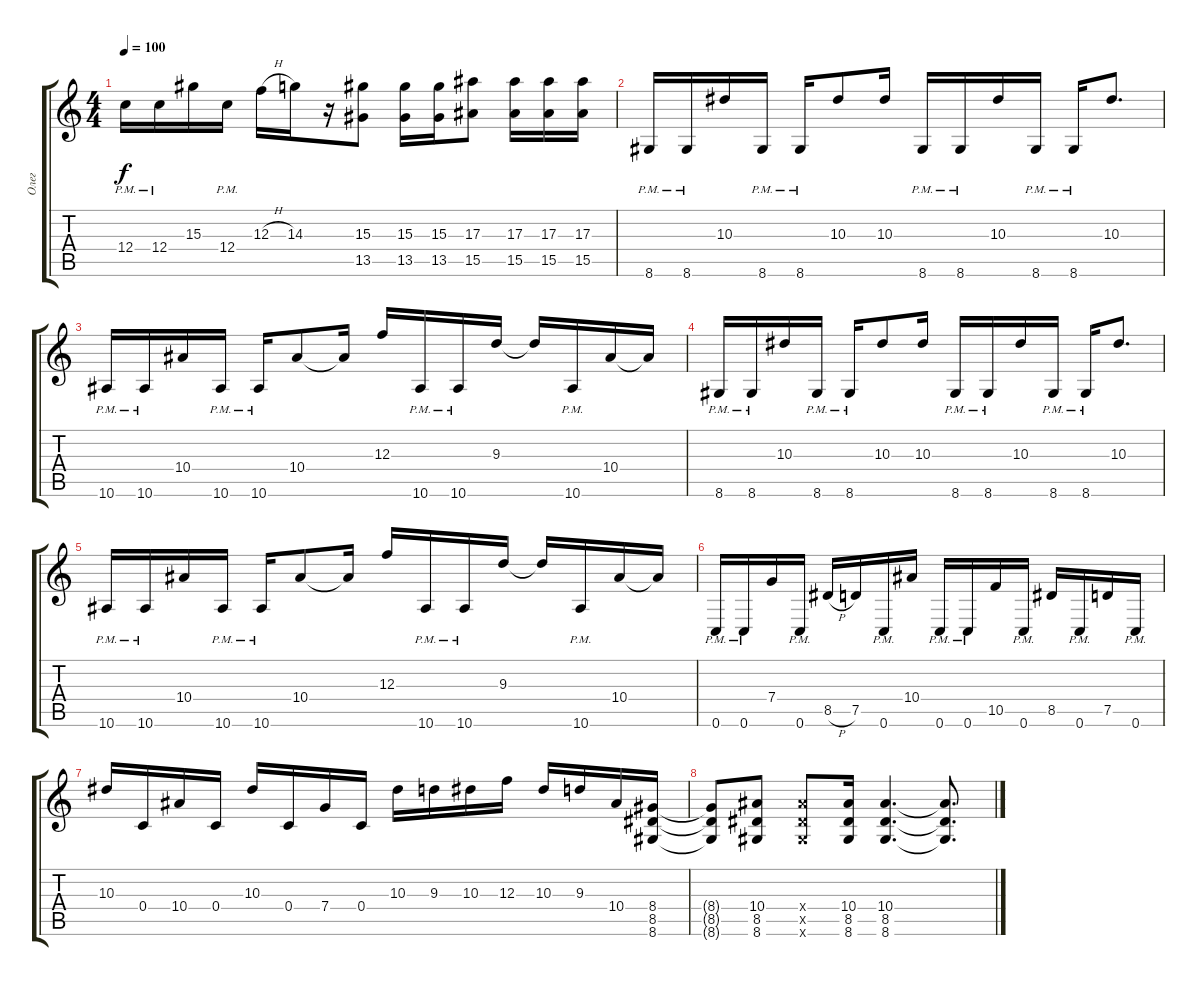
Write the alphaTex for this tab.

\track ("Олег" "Олег") {instrument distortionguitar}
\staff {score tabs}
\tuning (D4 A3 F3 C3 G2 C2) {hide}
\ts (4 4)
\tempo 100
\clef g2
\ks c
12.4{pm}.16{dy f} 12.4{pm}.16 15.3.16 12.4{pm}.16 12.3{h}.16 14.3.16 r.16 (15.3 13.5).8 (15.3 13.5).16 (15.3 13.5).16 (17.3 15.5).8 (17.3 15.5).16 (17.3 15.5).16 (17.3 15.5).16 |
8.6{pm}.16 8.6{pm}.16 10.3.16 8.6{pm}.16 8.6{pm}.16 10.3.8 10.3.16 8.6{pm}.16 8.6{pm}.16 10.3.16 8.6{pm}.16 8.6{pm}.16 10.3.8{d} |
10.6{pm}.16 10.6{pm}.16 10.4.16 10.6{pm}.16 10.6{pm}.16 10.4.8 10.4{t}.16 12.3.16 10.6{pm}.16 10.6{pm}.16 9.3.16 9.3{t}.16 10.6{pm}.16 10.4.16 10.4{t}.16 |
8.6{pm}.16 8.6{pm}.16 10.3.16 8.6{pm}.16 8.6{pm}.16 10.3.8 10.3.16 8.6{pm}.16 8.6{pm}.16 10.3.16 8.6{pm}.16 8.6{pm}.16 10.3.8{d} |
10.6{pm}.16 10.6{pm}.16 10.4.16 10.6{pm}.16 10.6{pm}.16 10.4.8 10.4{t}.16 12.3.16 10.6{pm}.16 10.6{pm}.16 9.3.16 9.3{t}.16 10.6{pm}.16 10.4.16 10.4{t}.16 |
0.6{pm}.16 0.6{pm}.16 7.4.16 0.6{pm}.16 8.5{h}.16 7.5.16 0.6{pm}.16 10.4.16 0.6{pm}.16 0.6{pm}.16 10.5.16 0.6{pm}.16 8.5.16 0.6{pm}.16 7.5.16 0.6{pm}.16 |
10.3.16 0.4.16 10.4.16 0.4.16 10.3.16 0.4.16 7.4.16 0.4.16 10.3.16 9.3.16 10.3.16 12.3.16 10.3.16 9.3.16 10.4.16 (8.4 8.5 8.6).16 |
(8.4{t} 8.5{t} 8.6{t}).8 (10.4 8.5 8.6).8 (10.4{x} 8.5{x} 8.6{x}).8 (10.4 8.5 8.6).16 (10.4 8.5 8.6).4{d} (10.4{t} 8.5{t} 8.6{t}).8{d}
